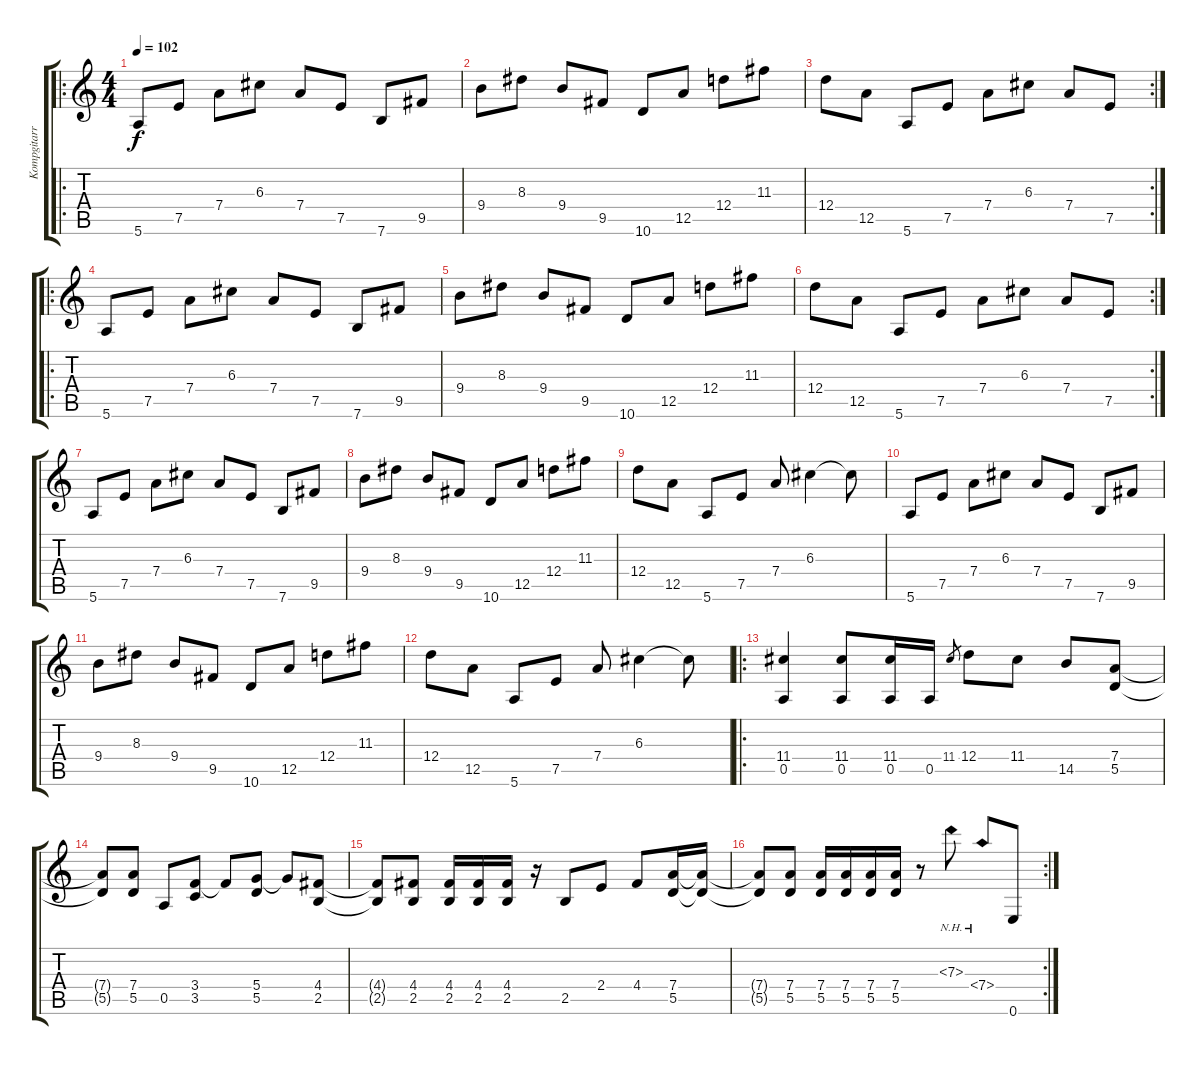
\track ("Kompgitarr" "Kompgitarr") {instrument overdrivenguitar}
\staff {score tabs}
\tuning (E4 B3 G3 D3 A2 E2) {hide}
\ro
\ts (4 4)
\tempo 102
\clef g2
\ks c
5.6.8{dy f instrument overdrivenguitar} 7.5.8 7.4.8 6.3.8 7.4.8 7.5.8 7.6.8 9.5.8 |
9.4.8 8.3.8 9.4.8 9.5.8 10.6.8 12.5.8 12.4.8 11.3.8 |
\rc 2
12.4.8 12.5.8 5.6.8 7.5.8 7.4.8 6.3.8 7.4.8 7.5.8 |
\ro
5.6.8 7.5.8 7.4.8 6.3.8 7.4.8 7.5.8 7.6.8 9.5.8 |
9.4.8 8.3.8 9.4.8 9.5.8 10.6.8 12.5.8 12.4.8 11.3.8 |
\rc 2
12.4.8 12.5.8 5.6.8 7.5.8 7.4.8 6.3.8 7.4.8 7.5.8 |
5.6.8 7.5.8 7.4.8 6.3.8 7.4.8 7.5.8 7.6.8 9.5.8 |
9.4.8 8.3.8 9.4.8 9.5.8 10.6.8 12.5.8 12.4.8 11.3.8 |
12.4.8 12.5.8 5.6.8 7.5.8 7.4.8 6.3.4 6.3{t}.8 |
5.6.8 7.5.8 7.4.8 6.3.8 7.4.8 7.5.8 7.6.8 9.5.8 |
9.4.8 8.3.8 9.4.8 9.5.8 10.6.8 12.5.8 12.4.8 11.3.8 |
12.4.8 12.5.8 5.6.8 7.5.8 7.4.8 6.3.4 6.3{t}.8 |
\ro
(11.4 0.5).4 (11.4 0.5).8 (11.4 0.5).16 0.5.16 11.4.8{gr} 12.4.8 11.4.8 14.5.8 (7.4 5.5).8 |
(7.4{t} 5.5{t}).8 (7.4 5.5).8 0.5.8 (3.4 3.5).8 3.4{t}.8 (5.4 5.5).8 5.4{t}.8 (4.4 2.5).8 |
(4.4{t} 2.5{t}).8 (4.4 2.5).8 (4.4 2.5).16 (4.4 2.5).16 (4.4 2.5).16 r.16 2.5.8 2.4.8 4.4.8 (7.4 5.5).16 (7.4{t} 5.5{t}).16 |
\rc 2
(7.4{t} 5.5{t}).8 (7.4 5.5).8 (7.4 5.5).16 (7.4 5.5).16 (7.4 5.5).16 (7.4 5.5).16 r.8 7.3{nh}.8 7.4{nh}.8 0.6.8
